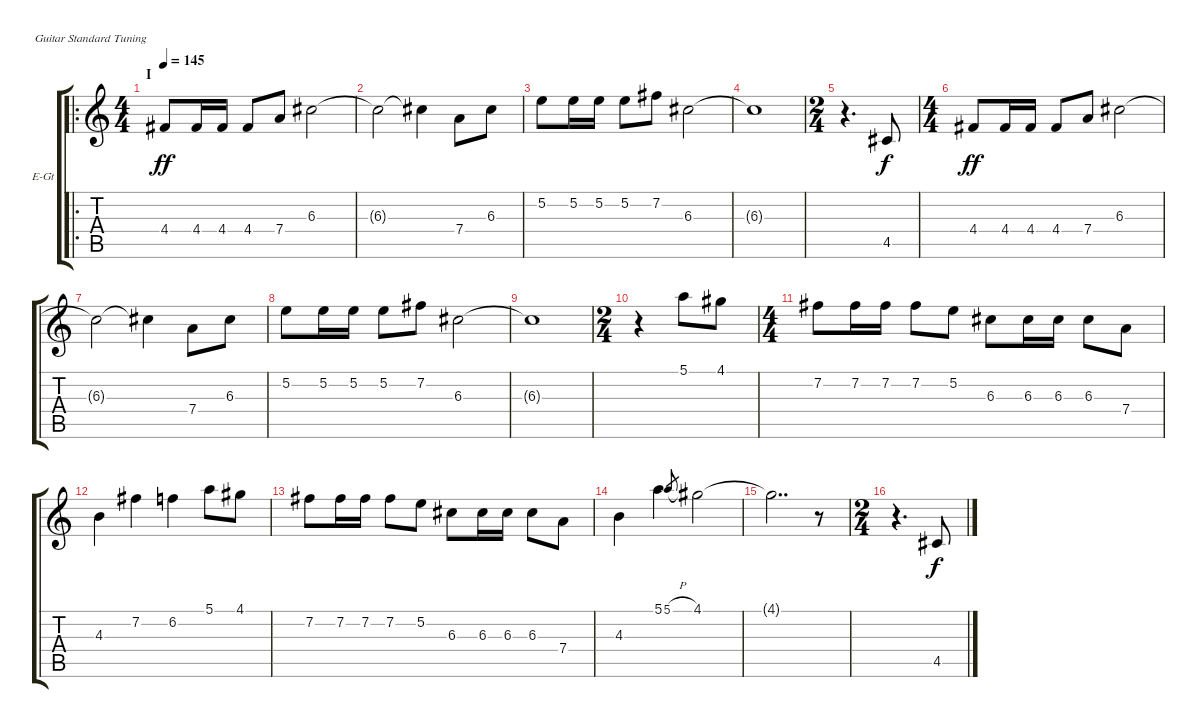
\defaultSystemsLayout 4
\bracketExtendMode groupsimilarinstruments
\firstSystemTrackNameOrientation horizontal
\otherSystemsTrackNameOrientation horizontal
\track ("Guitar" "E-Gt") {instrument electricguitarclean}
\staff {score tabs}
\tuning (E4 B3 G3 D3 A2 E2)
\ro
\ts (4 4)
\section ("" "I")
\tempo 145
\clef g2
\scale
0.485477
\ks c
4.4.8{dy ff instrument electricguitarclean} 4.4.16 4.4.16 4.4.8 7.4.8 6.3.2 |
\scale
0.257261 6.3{t}.2 6.3{t}.4 7.4.8 6.3.8 |
\scale
0.257261 5.2.8 5.2.16 5.2.16 5.2.8 7.2.8 6.3.2 |
6.3{t}.1 |
\ts (2 4)
r.4{d} 4.5.8{dy f} |
\ts (4 4)
4.4.8{dy ff} 4.4.16 4.4.16 4.4.8 7.4.8 6.3.2 |
6.3{t}.2 6.3{t}.4 7.4.8 6.3.8 |
5.2.8 5.2.16 5.2.16 5.2.8 7.2.8 6.3.2 |
6.3{t}.1 |
\ts (2 4)
r.4 5.1.8 4.1.8 |
\ts (4 4)
7.2.8 7.2.16 7.2.16 7.2.8 5.2.8 6.3.8 6.3.16 6.3.16 6.3.8 7.4.8 |
4.3.4 7.2.4 6.2.4 5.1.8 4.1.8 |
7.2.8 7.2.16 7.2.16 7.2.8 5.2.8 6.3.8 6.3.16 6.3.16 6.3.8 7.4.8 |
4.3.4 5.1.4 5.1{h}.8{gr} 4.1.2 |
4.1{t}.2{dd} r.8 |
\ts (2 4)
r.4{d} 4.5.8{dy f}
